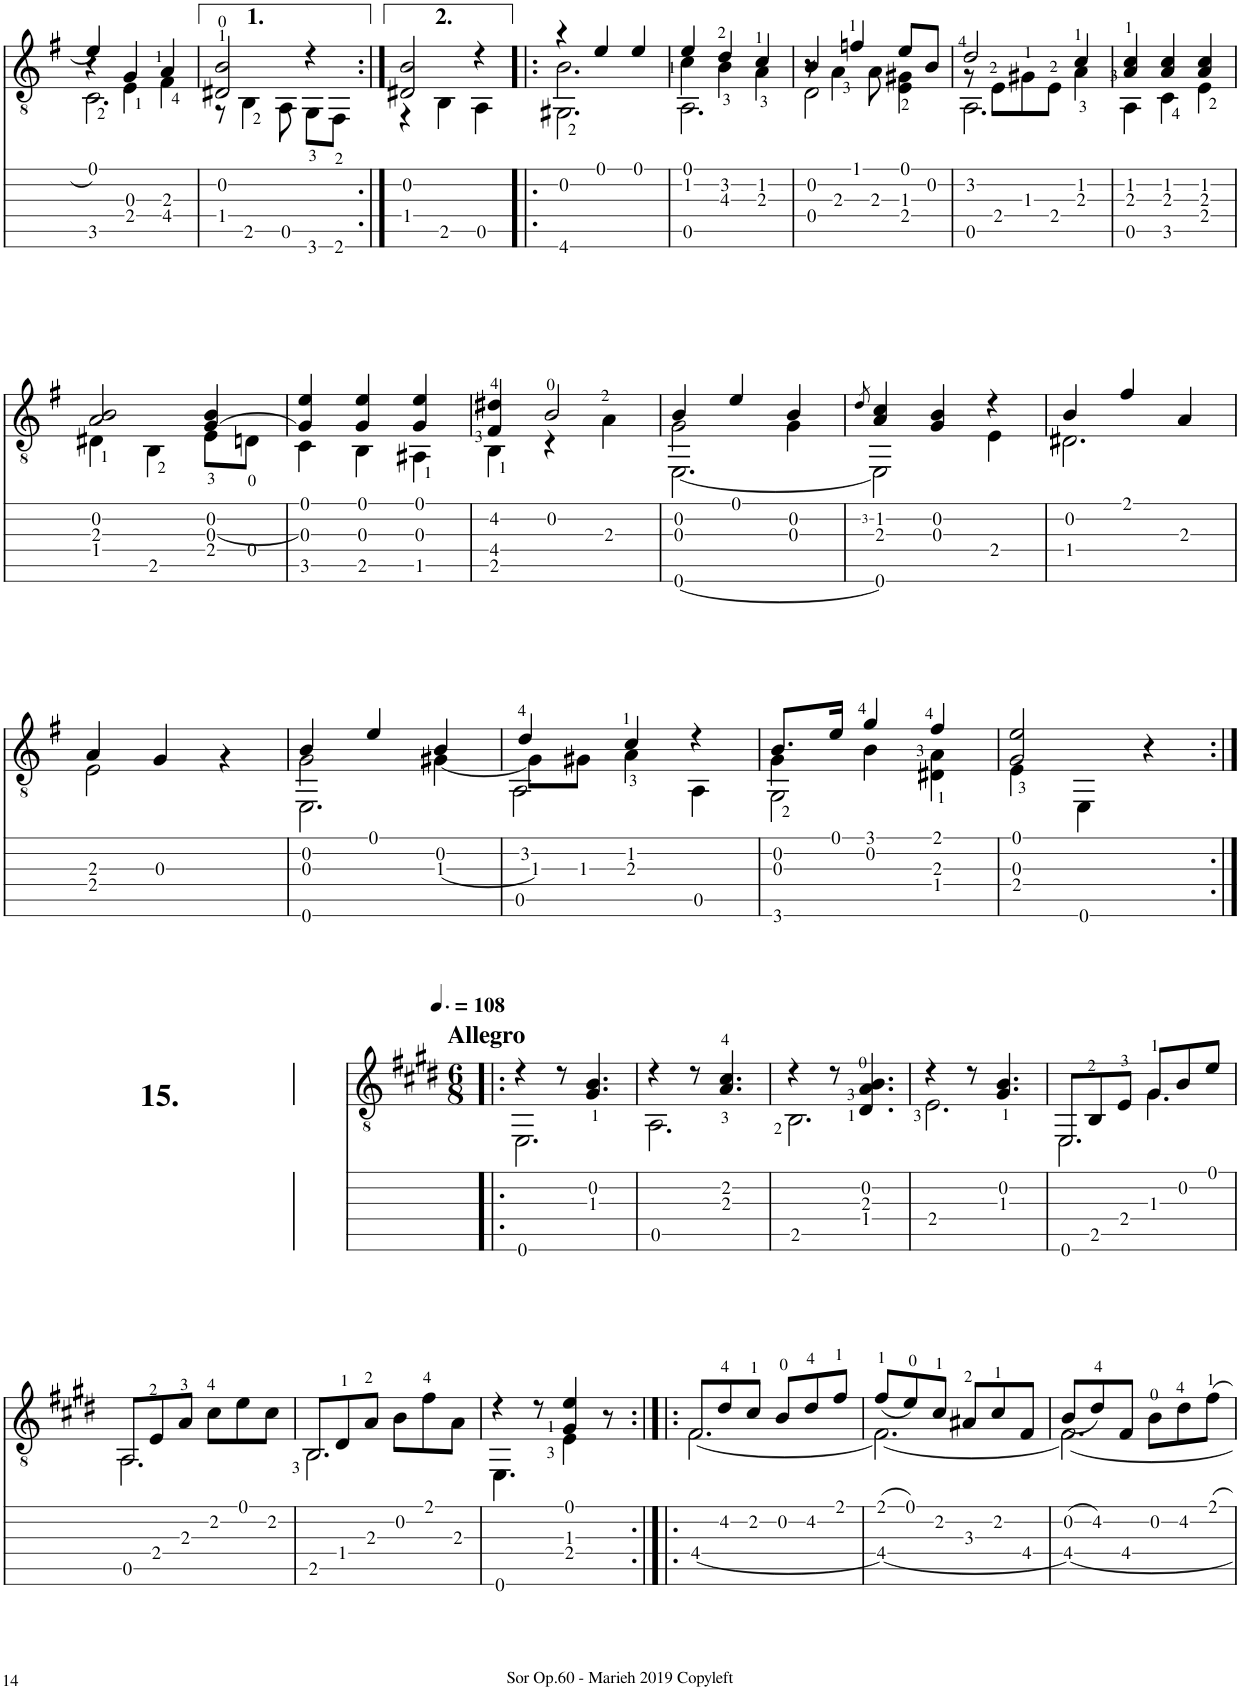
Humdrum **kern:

**kern	**kern
*part2	*part1
*staff2	*staff1
*I"Guitare classique (Tablature)	*I"Classical Guitar
!!LO:PB:g=z
*	*clefGv2
*k[f#]	*k[f#]
*M3/4	*M3/4
=9	=9
*^	*^
*	*^	*	*^
4e]	4r	2.C	4e/]	4r	2.C\
4G	4E	.	4G/	4E\	.
4A	4F#	.	4A/	4F#\	.
*	*v	*v	*	*	*
*	*	*	*v	*v
=10	=10	=10	=10
2D#X 2B	8r	2D#X/ 2B/	8r
.	4BB	.	4BB\
.	8AA	.	8AA\
4r	8GGL	4r	8GG\L
.	8FF#J	.	8FF#\J
=11:|!	=11:|!	=11:|!	=11:|!
2D#X 2B	4r	2D#X/ 2B/	4r
.	4BB	.	4BB\
4r	4AA	4r	4AA\
=12!|:	=12!|:	=12!|:	=12!|:
*	*^	*	*^
4r	2.B	2.GG#X	4r	2.B\	2.GG#X\
4e	.	.	4e/	.	.
4e	.	.	4e/	.	.
=13	=13	=13	=13	=13	=13
4e	4c	2.AA	4e/	4c\	2.AA\
4d	4B	.	4d/	4B\	.
4c	4A	.	4c/	4A\	.
=14	=14	=14	=14	=14	=14
4B	8r	2D	4B/	8r	2D\
.	4A	.	.	4A\	.
4fn	.	.	4fn/	.	.
.	8A	.	.	8A\	.
8eL	4E 4G#X	4ryy	8e/L	4E\ 4G#X\	4ryy
8BJ	.	.	8B/J	.	.
=15	=15	=15	=15	=15	=15
2d	8r	2.AA	2d/	8r	2.AA\
.	8E>	.	.	8E>\L	.
.	8G#X>L	.	.	8G#X>\	.
.	8E>J	.	.	8E>\J	.
4c	4A	.	4c/	4A\	.
*	*v	*v	*	*	*
*	*	*	*v	*v
=16	=16	=16	=16
4A 4c	4AA	4A/ 4c/	4AA\
4A 4c	4C	4A/ 4c/	4C\
4A 4c	4E	4A/ 4c/	4E\
!!LO:LB:g=z	!!
=17	=17	=17	=17
2A 2B	4D#X	2A/ 2B/	4D#X\
.	4BB	.	4BB\
[4G 4B	8EL	[4G/ 4B/	8E\L
.	8DnJ	.	8Dn\J
=18	=18	=18	=18
4G] 4e	4C	4G/] 4e/	4C\
4G 4e	4BB	4G/ 4e/	4BB\
4G 4e	4AA#X	4G/ 4e/	4AA#X\
=19	=19	=19	=19
4F# 4d#X	4BB	4F#/ 4d#X/	4BB\
2B	4r	2B/	4r
.	4A>	.	4A>\
=20	=20	=20	=20
*	*^	*	*^
4B	2G	[2.EE	4B/	2G\	[2.EE\
4e	.	.	4e/	.	.
4B	4G	.	4B/	4G\	.
*v	*v	*v	*	*	*
*	*v	*v	*v
=21	=21
qd	8qd/
*^	*^
4A 4c	2EE]	4A/ 4c/	2EE\]
4G 4B	.	4G/ 4B/	.
4r	4E	4r	4E\
=22	=22	=22	=22
4B	2.D#X	4B/	2.D#X\
4f#	.	4f#/	.
4A	.	4A/	.
!!LO:LB:g=z	!!
=23	=23	=23	=23
4A	2E	4A/	2E\
4G	.	4G/	.
4ryy	4r	4ryy	4r
=24	=24	=24	=24
*	*^	*	*^
4B	2G	2.EE	4B/	2G\	2.EE\
4e	.	.	4e/	.	.
4B	[<4G#X	.	4B/	[<4G#X\	.
=25	=25	=25	=25	=25	=25
4d	8G#L]	2AA	4d/	8G#\L]	2AA\
.	8G#XJ	.	.	8G#X\J	.
4c	4A	.	4c/	4A\	.
4r	4AA	4ryy	4r	4AA\	4ryy
=26	=26	=26	=26	=26	=26
8.BL	4G	2GG	8.B/L	4G\	2GG\
16eJk	.	.	16e/Jk	.	.
4g	4B	.	4g/	4B\	.
4f#	4D#X 4A	4ryy	4f#/	4D#X\ 4A\	4ryy
*	*v	*v	*	*	*
*	*	*	*v	*v
=27	=27	=27	=27
2G 2e	4E	2G/ 2e/	4E\
.	4EE	.	4EE\
4r	4ryy	4r	4ryy
*v	*v	*	*
*	*v	*v
!!LO:LB:g=z
=1:|!	=1:|!
*stria6	*
*k[f#c#g#d#]	*k[f#c#g#d#]
*M6/8	*M6/8
2.r	2.r
=2	=2
2.r	2.r
=3!|:	=3!|:
*k[f#c#g#d#]	*k[f#c#g#d#]
*M6/8	*M6/8
*	*MM162
*^	*^
!	!	!LO:TX:a:B:t=Allegro	!
!	!	!LO:TX:a:B:t=15.	!
4r	2.EE	4r	2.EE\
8r	.	8r	.
4.G# 4.B	.	4.G#/ 4.B/	.
=4	=4	=4	=4
4r	2.AA	4r	2.AA\
8r	.	8r	.
4.A< 4.c#<	.	4.A/< 4.c#/<	.
=5	=5	=5	=5
4r	2.BB	4r	2.BB\
8r	.	8r	.
4.D# 4.A 4.B	.	4.D#/ 4.A/ 4.B/	.
=6	=6	=6	=6
4r	2.E	4r	2.E\
8r	.	8r	.
4.G# 4.B	.	4.G#/ 4.B/	.
=7	=7	=7	=7
*	*^	*	*^
8r	4.ryy	2.EE	8EE/L	4.ryy	2.EE\
8BB<L	.	.	8BB</	.	.
8E<J	.	.	8E</J	.	.
8G#<L	4.G#	.	8G#</L	4.G#\	.
8B	.	.	8B/	.	.
8eJ	.	.	8e/J	.	.
*	*v	*v	*	*	*
*	*	*	*v	*v
!!LO:LB:g=z
=8	=8	=8	=8
8AAL	2.AA	8AA/L	2.AA\
8E<	.	8E</	.
8A<J	.	8A</J	.
8c#L	.	8c#>\L	.
8e	.	8e\	.
8c#J	.	8c#\J	.
=9	=9	=9	=9
8BBL	2.BB	8BB/L	2.BB\
8D#	.	8D#/	.
8AJ	.	8A/J	.
8BL	.	8B\L	.
8f#	.	8f#\	.
8AJ	.	8A\J	.
=10	=10	=10	=10
4r	4.EE	4r	4.EE\
8r	.	8r	.
4G# 4e	4E	4G#/ 4e/	4E\
8r	8ryy	8r	8ryy
=11:|!|:	=11:|!|:	=11:|!|:	=11:|!|:
8F#L	[2.F#	8F#/L	[2.F#\
8d#	.	8d#/	.
8c#J	.	8c#/J	.
8BL	.	8B/L	.
8d#	.	8d#/	.
8f#J	.	8f#/J	.
=12	=12	=12	=12
(>8f#L	2.F#_	(<8f#/L	2.F#\_
8e)	.	8e/)	.
8c#J	.	8c#/J	.
8A#XL	.	8A#X/L	.
8c#	.	8c#/	.
8F#J	.	8F#/J	.
=13	=13	=13	=13
(8BL	2.F#_	(<8B/L	2.F#\_
8d#)	.	8d#/)	.
8F#J	.	8F#/J	.
8BL	.	8B\L	.
8d#	.	8d#\	.
8f#J	.	8f#\J	.
*v	*v	*	*
*	*v	*v
=	=
*-	*-
